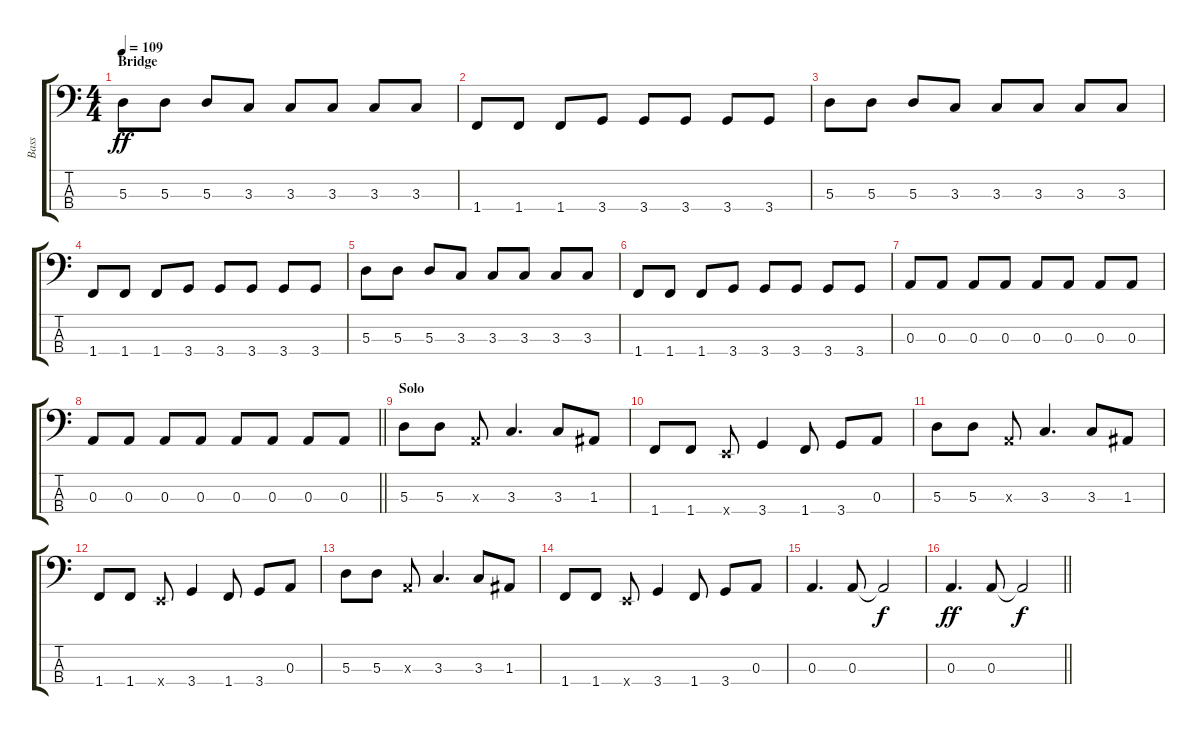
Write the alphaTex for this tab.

\track ("Bass" "Bass") {instrument electricbassfinger}
\staff {score tabs}
\tuning (G2 D2 A1 E1) {hide}
\ts (4 4)
\section ("" "Bridge")
\tempo 109
\clef f4
\ks c
5.3.8{dy ff} 5.3.8 5.3.8 3.3.8 3.3.8 3.3.8 3.3.8 3.3.8 |
1.4.8 1.4.8 1.4.8 3.4.8 3.4.8 3.4.8 3.4.8 3.4.8 |
5.3.8 5.3.8 5.3.8 3.3.8 3.3.8 3.3.8 3.3.8 3.3.8 |
1.4.8 1.4.8 1.4.8 3.4.8 3.4.8 3.4.8 3.4.8 3.4.8 |
5.3.8 5.3.8 5.3.8 3.3.8 3.3.8 3.3.8 3.3.8 3.3.8 |
1.4.8 1.4.8 1.4.8 3.4.8 3.4.8 3.4.8 3.4.8 3.4.8 |
0.3.8 0.3.8 0.3.8 0.3.8 0.3.8 0.3.8 0.3.8 0.3.8 |
\barLineRight lightlight
0.3.8 0.3.8 0.3.8 0.3.8 0.3.8 0.3.8 0.3.8 0.3.8 |
\section ("" "Solo")
5.3.8 5.3.8 0.3{x}.8 3.3.4{d} 3.3.8 1.3.8 |
1.4.8 1.4.8 0.4{x}.8 3.4.4 1.4.8 3.4.8 0.3.8 |
5.3.8 5.3.8 0.3{x}.8 3.3.4{d} 3.3.8 1.3.8 |
1.4.8 1.4.8 0.4{x}.8 3.4.4 1.4.8 3.4.8 0.3.8 |
5.3.8 5.3.8 0.3{x}.8 3.3.4{d} 3.3.8 1.3.8 |
1.4.8 1.4.8 0.4{x}.8 3.4.4 1.4.8 3.4.8 0.3.8 |
0.3.4{d} 0.3.8 0.3{t}.2{dy f} |
\barLineRight lightlight
0.3.4{d dy ff} 0.3.8 0.3{t}.2{dy f}
